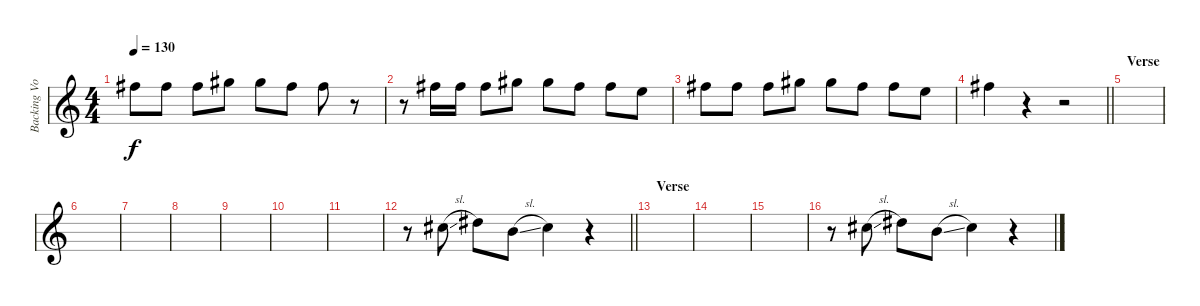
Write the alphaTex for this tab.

\track ("Backing Vocals" "Backing Vo") {instrument distortionguitar}
\staff {score}
\tuning (E4 B3 G3 D3 A2 E2) {hide}
\ts (4 4)
\tempo 130
\clef g2
\ks c
2.1.8{dy f} 2.1.8 2.1.8 4.1.8 4.1.8 2.1.8 2.1.8 r.8 |
r.8 2.1.16 2.1.16 2.1.8 4.1.8 4.1.8 2.1.8 2.1.8 0.1.8 |
2.1.8 2.1.8 2.1.8 4.1.8 4.1.8 2.1.8 2.1.8 0.1.8 |
\barLineRight lightlight
2.1.4 r.4 r.2 |
\section ("" "Verse")
|
|
|
|
|
|
|
\barLineRight lightlight
r.8 2.2{sl}.8 4.2.8 0.2{sl}.8 2.2.4 r.4 |
\section ("" "Verse")
|
|
|
r.8 2.2{sl}.8 4.2.8 0.2{sl}.8 2.2.4 r.4
